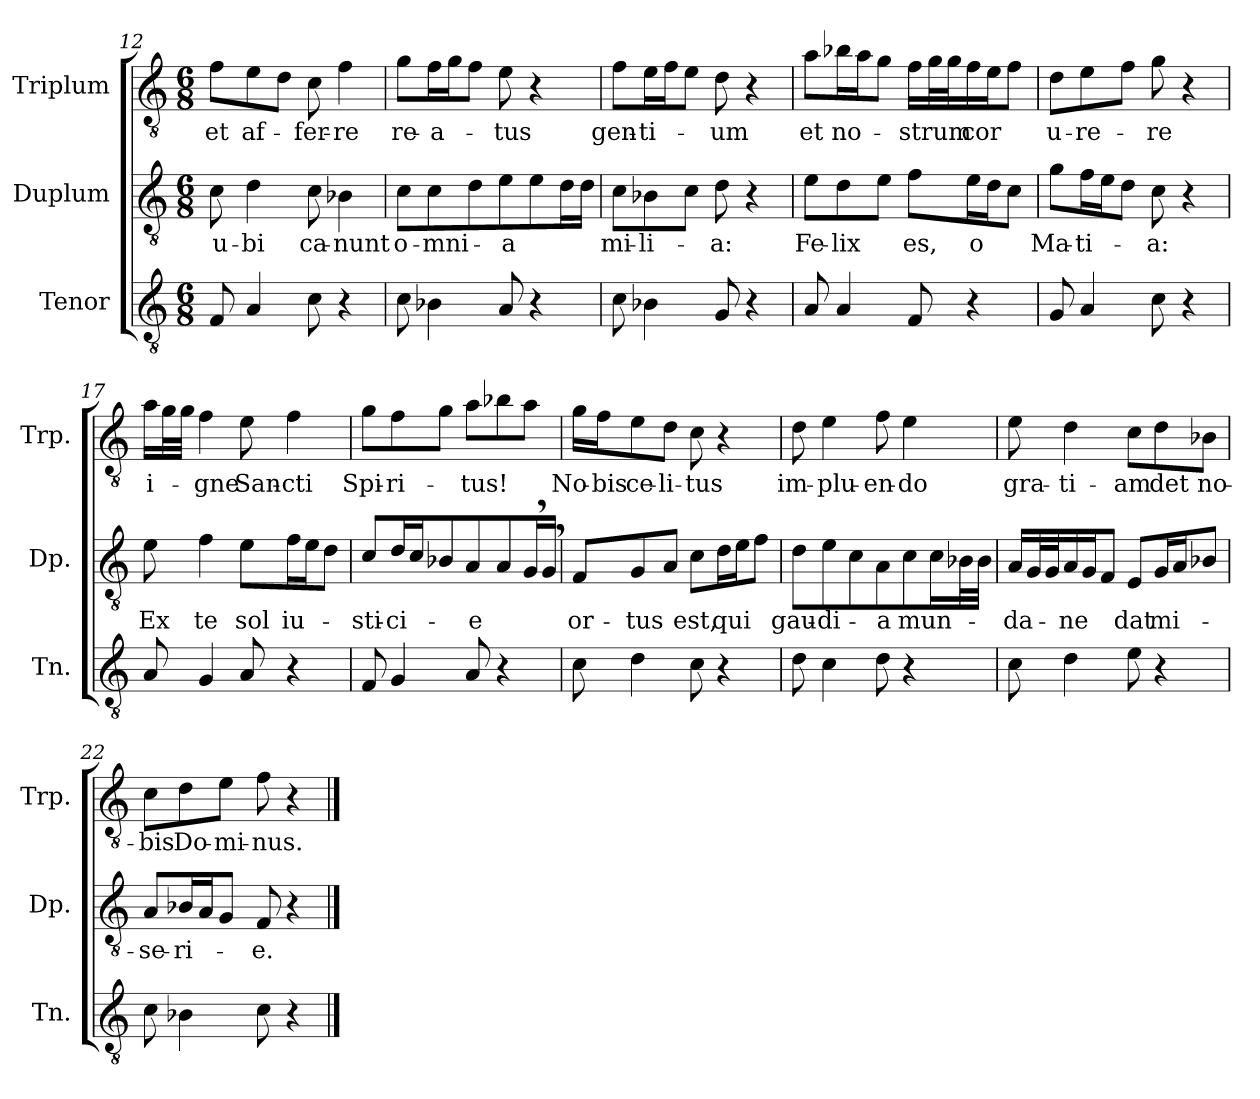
**kern	**kern	**text	**kern	**text
*part3	*part2	*part2	*part1	*part1
*staff3	*staff2	*staff2	*staff1	*staff1
*I"Tenor	*I"Duplum	*	*I"Triplum	*
*I'Tn.	*I'Dp.	*	*I'Trp.	*
*clefGv2	*clefGv2	*	*clefGv2	*
*k[]	*k[]	*	*k[]	*
*M6/8	*M6/8	*	*M6/8	*
=12	=12	=12	=12	=12
!	!	!LO:LY:b	!	!LO:LY:b
8F/	8c\	u-	8f\L	et
!	!	!LO:LY:b	!	!LO:LY:b
4A/	4d\	-bi	8e\	af-
.	.	.	8d\J	.
!	!	!LO:LY:b	!	!LO:LY:b
8c\	8c\	ca-	8c\	-fer-
!	!	!LO:LY:b	!	!LO:LY:b
4r	4B-X\	-nunt	4f\	-re
=13	=13	=13	=13	=13
!	!	!LO:LY:b	!	!LO:LY:b
8c\	8c\L	o-	8g\L	re-
!	!	!LO:LY:b	!	!LO:LY:b
4B-X\	8c\	-mni-	16f\L	-a-
.	.	.	16g\J	.
.	8d\J	.	8f\J	.
!	!	!LO:LY:b	!	!LO:LY:b
8A/	8e\L	-a	8e\	-tus
4r	8e\	.	4r	.
*	*tremolo	*	*	*
.	16d\	.	.	.
.	16d\JJ	.	.	.
*	*Xtremolo	*	*	*
=14	=14	=14	=14	=14
!	!	!LO:LY:b	!	!LO:LY:b
8c\	8c\L	mi-	8f\L	gen-
!	!	!LO:LY:b	!	!LO:LY:b
4B-X\	8B-X\	-li-	16e\L	-ti-
.	.	.	16f\J	.
.	8c\J	.	8e\J	.
!	!	!LO:LY:b	!	!LO:LY:b
8G/	8d\	-a:	8d\	-um
4r	4r	.	4r	.
=15	=15	=15	=15	=15
!	!	!LO:LY:b	!	!LO:LY:b
8A/	8e\L	Fe-	8a\L	et
!	!	!LO:LY:b	!	!LO:LY:b
4A/	8d\	-lix	16b-i\L	no-
.	.	.	16a\J	.
.	8e\J	.	8g\J	.
!	!	!LO:LY:b	!	!LO:LY:b
8F/	8f\L	es,	16f\LL	-strum
*	*	*	*tremolo	*
.	.	.	32g\	.
.	.	.	32g\	.
*	*	*	*Xtremolo	*
!	!	!LO:LY:b	!	!LO:LY:b
4r	16e\L	o	16f\	cor
.	16d\J	.	16e\J	.
.	8c\J	.	8f\J	.
!!LO:PB:g=z
=16	=16	=16	=16	=16
!	!	!LO:LY:b	!	!LO:LY:b
8G/	8g\L	Ma-	8d\L	u-
!	!	!LO:LY:b	!	!LO:LY:b
4A/	16f\L	-ti-	8e\	-re-
.	16e\J	.	.	.
.	8d\J	.	8f\J	.
!	!	!LO:LY:b	!	!LO:LY:b
8c\	8c\	-a:	8g\	-re
4r	4r	.	4r	.
=17	=17	=17	=17	=17
!	!	!LO:LY:b	!	!LO:LY:b
8A/	8e\	Ex	16a\LL	i-
*	*	*	*tremolo	*
.	.	.	32g\	.
.	.	.	32g\JJJ	.
*	*	*	*Xtremolo	*
!	!	!LO:LY:b	!	!LO:LY:b
4G/	4f\	te	4f\	-gne
!	!	!LO:LY:b	!	!LO:LY:b
8A/	8e\L	sol	8e\	San-
!	!	!LO:LY:b	!	!LO:LY:b
4r	16f\L	iu-	4f\	-cti
.	16e\J	.	.	.
.	8d\J	.	.	.
=18	=18	=18	=18	=18
!	!	!LO:LY:b	!	!LO:LY:b
8F/	8c\L	-sti-	8g\L	Spi-
!	!	!LO:LY:b	!	!LO:LY:b
4G/	16d\L	-ci-	8f\	-ri-
.	16c\J	.	.	.
.	8B-i\J	.	8g\J	.
!	!	!LO:LY:b	!	!LO:LY:b
8A/	8A/L	-e	8a\L	-tus!
4r	8A/	.	8b-i\	.
*	*tremolo	*	*	*
.	16G,/	.	8a\J	.
.	16G,/JJ	.	.	.
*	*Xtremolo	*	*	*
=19	=19	=19	=19	=19
!	!	!LO:LY:b	!	!LO:LY:b
8c\	8F/L	or-	16g\LL	No-
!	!	!	!	!LO:LY:b
.	.	.	16f\J	-bis
!	!	!LO:LY:b	!	!LO:LY:b
4d\	8G/	-tus	8e\	ce-
!	!	!	!	!LO:LY:b
.	8A/J	.	8d\J	-li-
!	!	!LO:LY:b	!	!LO:LY:b
8c\	8c\L	est,	8c\	-tus
!	!	!LO:LY:b	!	!
4r	16d\L	qui	4r	.
.	16e\J	.	.	.
.	8f\J	.	.	.
=20	=20	=20	=20	=20
!	!	!LO:LY:b	!	!LO:LY:b
8d\	8d\L	gau-	8d\	im-
!	!	!LO:LY:b	!	!LO:LY:b
4c\	8e\	-di-	4e\	-plu-
.	8c\J	.	.	.
!	!	!LO:LY:b	!	!LO:LY:b
8d\	8A\L	-a	8f\	-en-
!	!	!LO:LY:b	!	!LO:LY:b
4r	8c\	mun-	4e\	-do
.	16c\L	.	.	.
*	*tremolo	*	*	*
.	32B-i\	.	.	.
.	32B-i\JJJ	.	.	.
*	*Xtremolo	*	*	*
!!LO:LB:g=z
=21	=21	=21	=21	=21
!	!	!LO:LY:b	!	!LO:LY:b
8c\	16A/LL	-da-	8e\	gra-
*	*tremolo	*	*	*
.	32G/	.	.	.
.	32G/	.	.	.
*	*Xtremolo	*	*	*
!	!	!LO:LY:b	!	!LO:LY:b
4d\	16A/	-ne	4d\	-ti-
.	16G/J	.	.	.
.	8F/J	.	.	.
!	!	!LO:LY:b	!	!LO:LY:b
8e\	8E/L	dat	8c\L	-am
!	!	!LO:LY:b	!	!LO:LY:b
4r	16G/L	mi-	8d\	det
.	16A/J	.	.	.
!	!	!	!	!LO:LY:b
.	8B-i/J	.	8B-i\J	no-
=22	=22	=22	=22	=22
!	!	!LO:LY:b	!	!LO:LY:b
8c\	8A/L	-se-	8c\L	-bis
!	!	!LO:LY:b	!	!LO:LY:b
4B-X\	16B-i/L	-ri-	8d\	Do-
.	16A/J	.	.	.
!	!	!	!	!LO:LY:b
.	8G/J	.	8e\J	-mi-
!	!	!LO:LY:b	!	!LO:LY:b
8c\	8F/	-e.	8f\	-nus.
4r	4r	.	4r	.
==	==	==	==	==
*-	*-	*-	*-	*-
